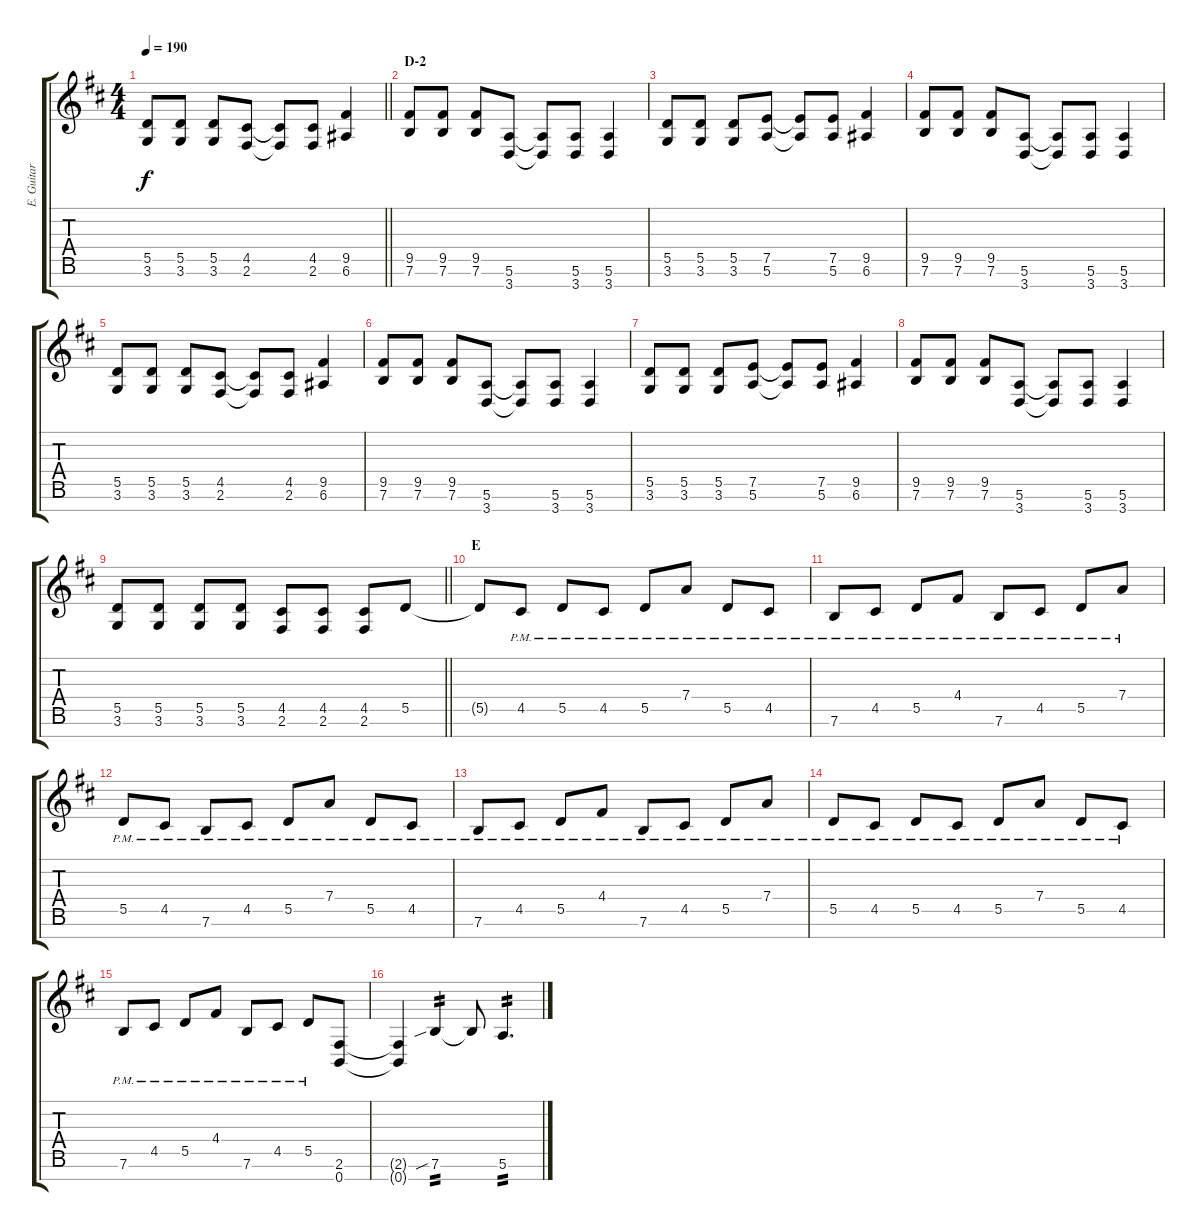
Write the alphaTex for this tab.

\track ("E. Guitar I" "E. Guitar ") {instrument overdrivenguitar}
\staff {score tabs}
\tuning (E4 B3 G3 D3 A2 E2 B1) {hide}
\ts (4 4)
\tempo 190
\clef g2
\barLineRight lightlight
\ks d
(5.5 3.6).8{dy f} (5.5 3.6).8 (5.5 3.6).8 (4.5 2.6).8 (4.5{t} 2.6{t}).8 (4.5 2.6).8 (9.5 6.6).4 |
\section ("" "D-2")
(9.5 7.6).8 (9.5 7.6).8 (9.5 7.6).8 (5.6 3.7).8 (5.6{t} 3.7{t}).8 (5.6 3.7).8 (5.6 3.7).4 |
(5.5 3.6).8 (5.5 3.6).8 (5.5 3.6).8 (7.5 5.6).8 (7.5{t} 5.6{t}).8 (7.5 5.6).8 (9.5 6.6).4 |
(9.5 7.6).8 (9.5 7.6).8 (9.5 7.6).8 (5.6 3.7).8 (5.6{t} 3.7{t}).8 (5.6 3.7).8 (5.6 3.7).4 |
(5.5 3.6).8 (5.5 3.6).8 (5.5 3.6).8 (4.5 2.6).8 (4.5{t} 2.6{t}).8 (4.5 2.6).8 (9.5 6.6).4 |
(9.5 7.6).8 (9.5 7.6).8 (9.5 7.6).8 (5.6 3.7).8 (5.6{t} 3.7{t}).8 (5.6 3.7).8 (5.6 3.7).4 |
(5.5 3.6).8 (5.5 3.6).8 (5.5 3.6).8 (7.5 5.6).8 (7.5{t} 5.6{t}).8 (7.5 5.6).8 (9.5 6.6).4 |
(9.5 7.6).8 (9.5 7.6).8 (9.5 7.6).8 (5.6 3.7).8 (5.6{t} 3.7{t}).8 (5.6 3.7).8 (5.6 3.7).4 |
\barLineRight lightlight
(5.5 3.6).8 (5.5 3.6).8 (5.5 3.6).8 (5.5 3.6).8 (4.5 2.6).8 (4.5 2.6).8 (4.5 2.6).8 5.5.8 |
\section ("" "E")
5.5{t}.8 4.5{pm}.8 5.5{pm}.8 4.5{pm}.8 5.5{pm}.8 7.4{pm}.8 5.5{pm}.8 4.5{pm}.8 |
7.6{pm}.8 4.5{pm}.8 5.5{pm}.8 4.4{pm}.8 7.6{pm}.8 4.5{pm}.8 5.5{pm}.8 7.4{pm}.8 |
5.5{pm}.8 4.5{pm}.8 7.6{pm}.8 4.5{pm}.8 5.5{pm}.8 7.4{pm}.8 5.5{pm}.8 4.5{pm}.8 |
7.6{pm}.8 4.5{pm}.8 5.5{pm}.8 4.4{pm}.8 7.6{pm}.8 4.5{pm}.8 5.5{pm}.8 7.4{pm}.8 |
5.5{pm}.8 4.5{pm}.8 5.5{pm}.8 4.5{pm}.8 5.5{pm}.8 7.4{pm}.8 5.5{pm}.8 4.5{pm}.8 |
7.6{pm}.8 4.5{pm}.8 5.5{pm}.8 4.4{pm}.8 7.6{pm}.8 4.5{pm}.8 5.5{pm}.8 (2.6 0.7).8 |
(2.6{t} 0.7{t}).4 7.6{sib}.4{tp 2} 7.6{t}.8 5.6.4{d tp 2}
